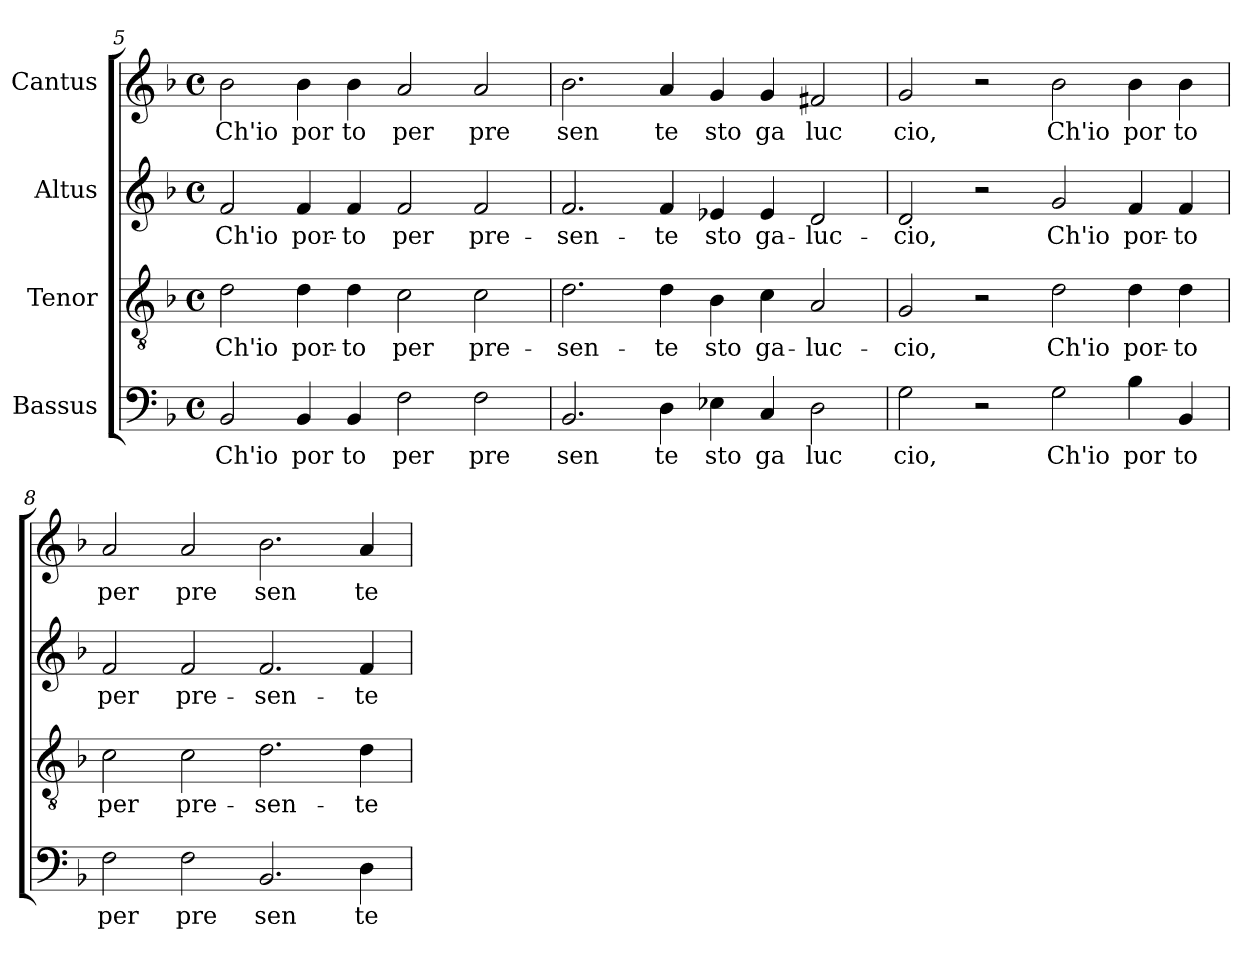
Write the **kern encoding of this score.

**kern	**text	**kern	**text	**kern	**text	**kern	**text
*part4	*part4	*part3	*part3	*part2	*part2	*part1	*part1
*staff4	*staff4	*staff3	*staff3	*staff2	*staff2	*staff1	*staff1
*I"Bassus	*	*I"Tenor	*	*I"Altus	*	*I"Cantus	*
!!LO:LB:g=z
*clefF4	*	*clefGv2	*	*clefG2	*	*clefG2	*
*k[b-]	*	*k[b-]	*	*k[b-]	*	*k[b-]	*
*F:	*	*F:	*	*F:	*	*F:	*
*M4/4	*	*M4/4	*	*M4/4	*	*M4/4	*
*met(c)	*	*met(c)	*	*met(c)	*	*met(c)	*
=5	=5	=5	=5	=5	=5	=5	=5
!	!LO:LY:b:cj	!	!LO:LY:b:cj	!	!LO:LY:b:cj	!	!LO:LY:b:cj
2BB-/	Ch'io	2d\	Ch'io	2f/	Ch'io	2b-\	Ch'io
!	!LO:LY:b:cj	!	!LO:LY:b:cj	!	!LO:LY:b:cj	!	!LO:LY:b:cj
4BB-/	por	4d\	por-	4f/	por-	4b-\	por
!	!LO:LY:b:cj	!	!LO:LY:b:cj	!	!LO:LY:b:cj	!	!LO:LY:b:cj
4BB-/	to	4d\	-to	4f/	-to	4b-\	to
!	!LO:LY:b:cj	!	!LO:LY:b:cj	!	!LO:LY:b:cj	!	!LO:LY:b:cj
2F\	per	2c\	per	2f/	per	2a/	per
!	!LO:LY:b:cj	!	!LO:LY:b:cj	!	!LO:LY:b:cj	!	!LO:LY:b:cj
2F\	pre	2c\	pre-	2f/	pre-	2a/	pre
=6	=6	=6	=6	=6	=6	=6	=6
!	!LO:LY:b:cj	!	!LO:LY:b:cj	!	!LO:LY:b:cj	!	!LO:LY:b:cj
2.BB-/	sen	2.d\	-sen-	2.f/	-sen-	2.b-\	sen
!	!LO:LY:b:cj	!	!LO:LY:b:cj	!	!LO:LY:b:cj	!	!LO:LY:b:cj
4D\	te	4d\	-te	4f/	-te	4a/	te
!	!LO:LY:b:cj	!	!LO:LY:b:cj	!	!LO:LY:b:cj	!	!LO:LY:b:cj
4E-X\	sto	4B-\	sto	4e-X/	sto	4g/	sto
!	!LO:LY:b:cj	!	!LO:LY:b:cj	!	!LO:LY:b:cj	!	!LO:LY:b:cj
4C/	ga	4c\	ga-	4e-/	ga-	4g/	ga
!	!LO:LY:b:cj	!	!LO:LY:b:cj	!	!LO:LY:b:cj	!	!LO:LY:b:cj
2D\	luc	2A/	-luc-	2d/	-luc-	2f#/	luc
=7	=7	=7	=7	=7	=7	=7	=7
!	!LO:LY:b:cj	!	!LO:LY:b:cj	!	!LO:LY:b:cj	!	!LO:LY:b:cj
2G\	cio,	2G/	-cio,	2d/	-cio,	2g/	cio,
2r	.	2r	.	2r	.	2r	.
!	!LO:LY:b:cj	!	!LO:LY:b:cj	!	!LO:LY:b:cj	!	!LO:LY:b:cj
2G\	Ch'io	2d\	Ch'io	2g/	Ch'io	2b-\	Ch'io
!	!LO:LY:b:cj	!	!LO:LY:b:cj	!	!LO:LY:b:cj	!	!LO:LY:b:cj
4B-\	por	4d\	por-	4f/	por-	4b-\	por
!	!LO:LY:b:cj	!	!LO:LY:b:cj	!	!LO:LY:b:cj	!	!LO:LY:b:cj
4BB-/	to	4d\	-to	4f/	-to	4b-\	to
=8	=8	=8	=8	=8	=8	=8	=8
!	!LO:LY:b:cj	!	!LO:LY:b:cj	!	!LO:LY:b:cj	!	!LO:LY:b:cj
2F\	per	2c\	per	2f/	per	2a/	per
!	!LO:LY:b:cj	!	!LO:LY:b:cj	!	!LO:LY:b:cj	!	!LO:LY:b:cj
2F\	pre	2c\	pre-	2f/	pre-	2a/	pre
!	!LO:LY:b:cj	!	!LO:LY:b:cj	!	!LO:LY:b:cj	!	!LO:LY:b:cj
2.BB-/	sen	2.d\	-sen-	2.f/	-sen-	2.b-\	sen
!	!LO:LY:b:cj	!	!LO:LY:b:cj	!	!LO:LY:b:cj	!	!LO:LY:b:cj
4D\	te	4d\	-te	4f/	-te	4a/	te
=	=	=	=	=	=	=	=
*-	*-	*-	*-	*-	*-	*-	*-
